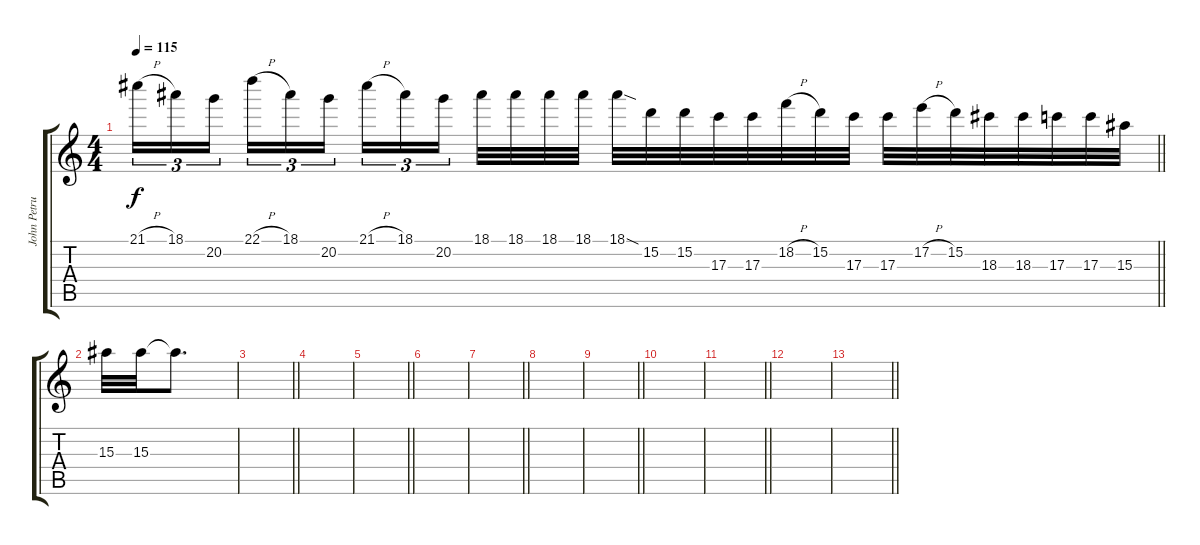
\track ("John Petruci" "John Petru") {instrument overdrivenguitar}
\staff {score tabs}
\tuning (E4 B3 G3 D3 A2 E2) {hide}
\ts (4 4)
\tempo 115
\clef g2
\barLineRight lightlight
\ks c
21.1{h}.16{tu (3 2) dy f} 18.1.16{tu (3 2)} 20.2.16{tu (3 2) beam splitsecondary} 22.1{h}.16{tu (3 2)} 18.1.16{tu (3 2)} 20.2.16{tu (3 2)} 21.1{h}.16{tu (3 2)} 18.1.16{tu (3 2)} 20.2.16{tu (3 2) beam splitsecondary} 18.1.32 18.1.32 18.1.32 18.1.32 18.1{sod}.32 15.2.32 15.2.32 17.3.32 17.3.32 18.2{h}.32 15.2.32 17.3.32 17.3.32 17.2{h}.32 15.2.32 18.3.32 18.3.32 17.3.32 17.3.32 15.3.32 |
15.3.32 15.3.32 15.3{t}.8{d} |
\barLineRight lightlight
|
|
\barLineRight lightlight
|
|
\barLineRight lightlight
|
|
\barLineRight lightlight
|
|
\barLineRight lightlight
|
|
\barLineRight lightlight
